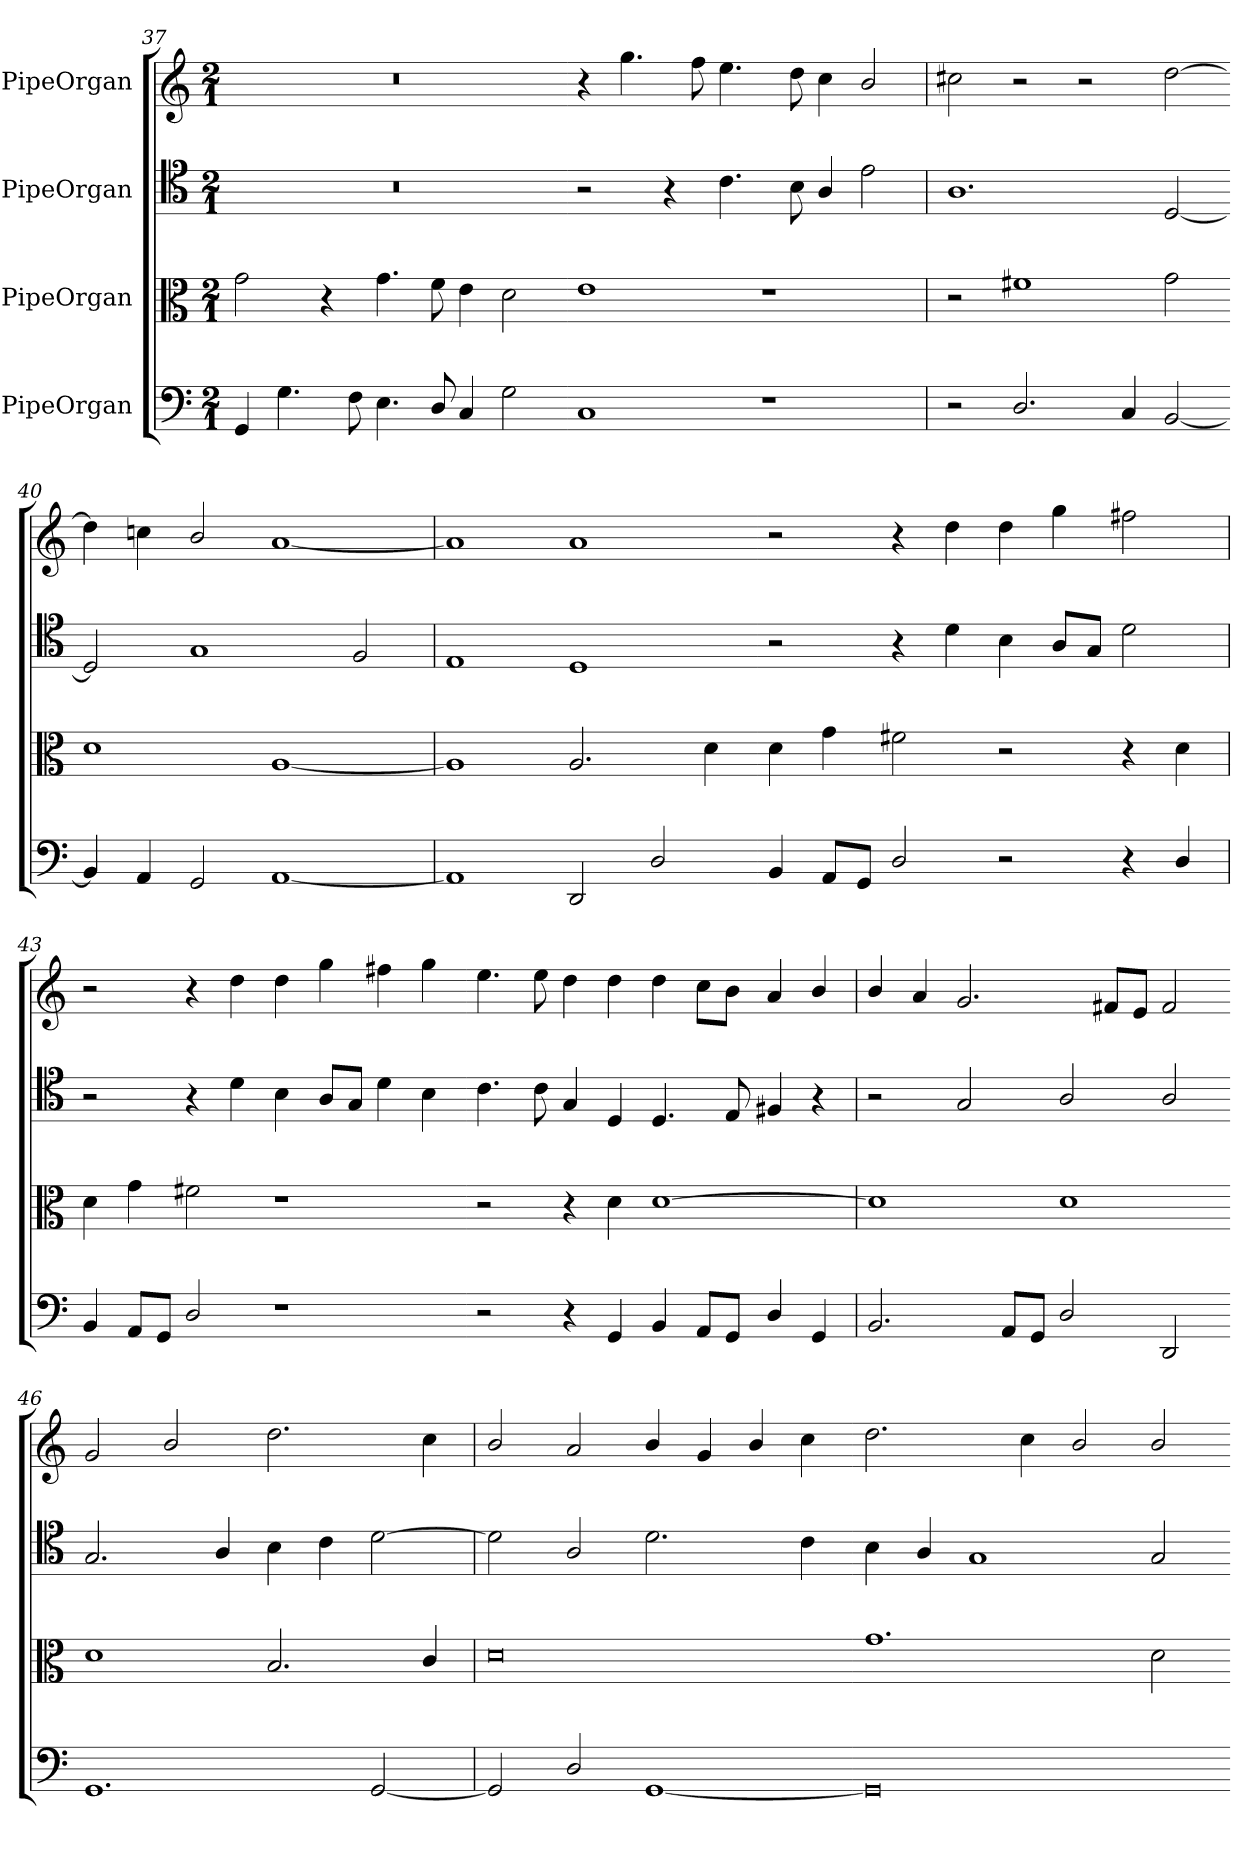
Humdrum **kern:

**kern	**kern	**kern	**kern
*part4	*part3	*part2	*part1
*staff4	*staff3	*staff2	*staff1
*I"PipeOrgan	*I"PipeOrgan	*I"PipeOrgan	*I"PipeOrgan
*clefF4	*clefC3	*clefC4	*clefG2
*k[]	*k[]	*k[]	*k[]
*C:	*C:	*C:	*C:
*M2/1	*M2/1	*M2/1	*M2/1
=37	=37	=37	=37
4GG/	2g\	0r	0r
4.G\	.	.	.
.	4r	.	.
8F\	.	.	.
4.E\	4.g\	.	.
8D/	8f\	.	.
4C/	4e\	.	.
2G\	2d\	.	.
=38-	=38-	=38-	=38-
1C	1e	2r	4r
.	.	.	4.gg\
.	.	4r	.
.	.	.	8ff\
.	.	4.c\	4.ee\
1r	1r	.	.
.	.	8B\	8dd\
.	.	4A/	4cc\
.	.	2e\	2b/
=39	=39	=39	=39
2r	2r	1.A	2cc#X\
2.D/	1f#X	.	2r
.	.	.	2r
4C/	.	.	.
[2BB/	2g\	[2D	[2dd\
=40-	=40-	=40-	=40-
4BB/]	1d	2D]	4dd\]
4AA/	.	.	4ccn\
2GG/	.	1G	2b/
[1AA	[1A	.	[1a
.	.	2F/	.
=41	=41	=41	=41
1AA]	1A]	1E	1a]
2DD/	2.A/	1D	1a
2D/	.	.	.
.	4d\	.	.
=42-	=42-	=42-	=42-
4BB/	4d\	2r	2r
8AA/L	4g\	.	.
8GG/J	.	.	.
2D/	2f#X\	4r	4r
.	.	4d\	4dd\
2r	2r	4B\	4dd\
.	.	8A/L	4gg\
.	.	8G/J	.
4r	4r	2d\	2ff#X\
4D/	4d\	.	.
=43	=43	=43	=43
4BB/	4d\	2r	2r
8AA/L	4g\	.	.
8GG/J	.	.	.
2D/	2f#X\	4r	4r
.	.	4d\	4dd\
1r	1r	4B\	4dd\
.	.	8A/L	4gg\
.	.	8G/J	.
.	.	4d\	4ff#X\
.	.	4B\	4gg\
=44-	=44-	=44-	=44-
2r	2r	4.c\	4.ee\
.	.	8c\	8ee\
4r	4r	4G/	4dd\
4GG/	4d\	4D/	4dd\
4BB/	[1d	4.D/	4dd\
8AA/L	.	.	8cc\L
8GG/J	.	8E/	8b\J
4D/	.	4F#X/	4a/
4GG/	.	4r	4b/
=45	=45	=45	=45
2.BB/	1d]	2r	4b/
.	.	.	4a/
.	.	2G/	2.g/
8AA/L	.	.	.
8GG/J	.	.	.
2D/	1d	2A/	.
.	.	.	8f#X/L
.	.	.	8e/J
2DD/	.	2A/	2f#/
=46-	=46-	=46-	=46-
1.GG	1d	2.G/	2g/
.	.	.	2b/
.	.	4A/	.
.	2.B/	4B\	2.dd\
.	.	4c\	.
[2GG/	.	[2d\	.
.	4c/	.	4cc\
=47	=47	=47	=47
2GG/]	0d	2d\]	2b/
2D/	.	2A/	2a/
[1GG	.	2.d\	4b/
.	.	.	4g/
.	.	.	4b/
.	.	4c\	4cc\
=48-	=48-	=48-	=48-
0GG]	1.g	4B\	2.dd\
.	.	4A/	.
.	.	1G	.
.	.	.	4cc\
.	.	.	2b/
.	2d\	2G/	2b/
=-	=-	=-	=-
*-	*-	*-	*-
